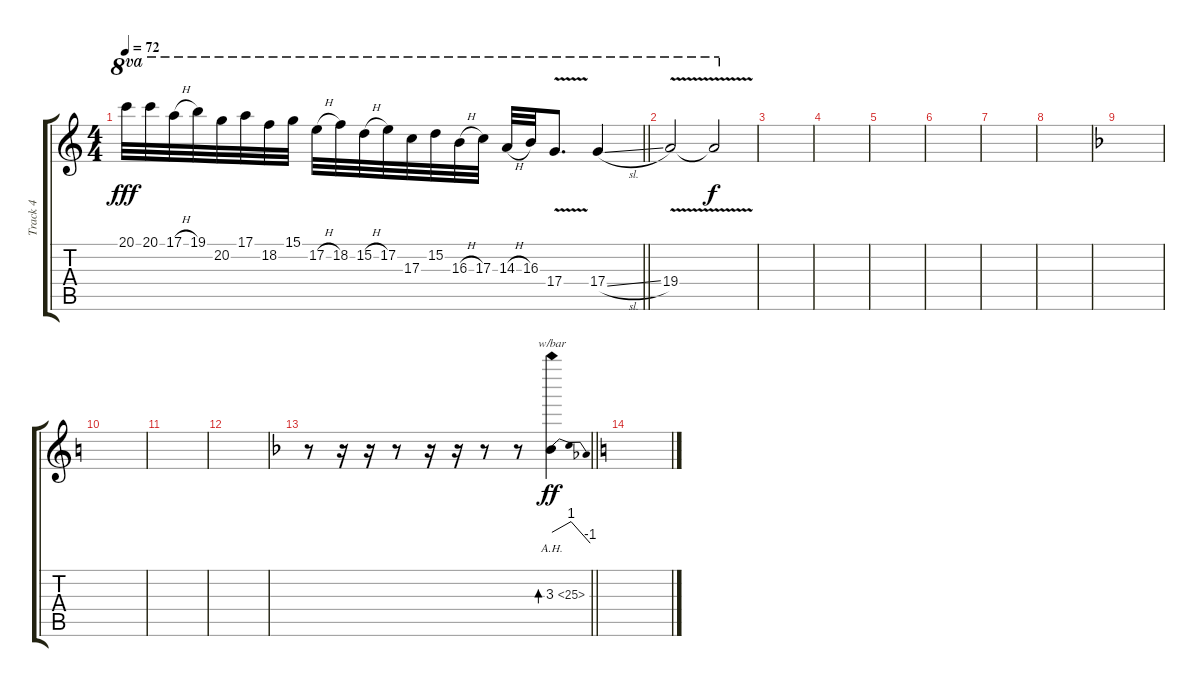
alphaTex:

\track ("Track 4" "Track 4") {instrument distortionguitar}
\staff {score tabs}
\tuning (E4 B3 G3 D3 A2 E2) {hide}
\ts (4 4)
\tempo 72
\clef g2
\barLineRight lightlight
\ks c
20.1{t}.32{ot 8va dy fff} 20.1.32{ot 8va} 17.1{h}.32{ot 8va} 19.1.32{ot 8va} 20.2.32{ot 8va} 17.1.32{ot 8va} 18.2.32{ot 8va} 15.1.32{ot 8va} 17.2{h}.32{ot 8va} 18.2.32{ot 8va} 15.2{h}.32{ot 8va} 17.2.32{ot 8va} 17.3.32{ot 8va} 15.2.32{ot 8va} 16.3{h}.32{ot 8va} 17.3.32{ot 8va} 14.3{h}.32{ot 8va} 16.3.32{ot 8va} 17.4{v}.8{d ot 8va} 17.4{sl}.4{ot 8va} |
19.4{v}.2{ot 8va} 19.4{t}.2{ot 8va dy f} |
|
|
|
|
|
|
\ks f
|
\ks c
|
|
|
\barLineRight lightlight
\ks f
r.8 r.16 r.16 r.8 r.16 r.16 r.8 r.8 3.3{ah 22}.4{tbe (dip default 0 0 15 4 60 -4) bd 240 dy ff} |
\ks c
